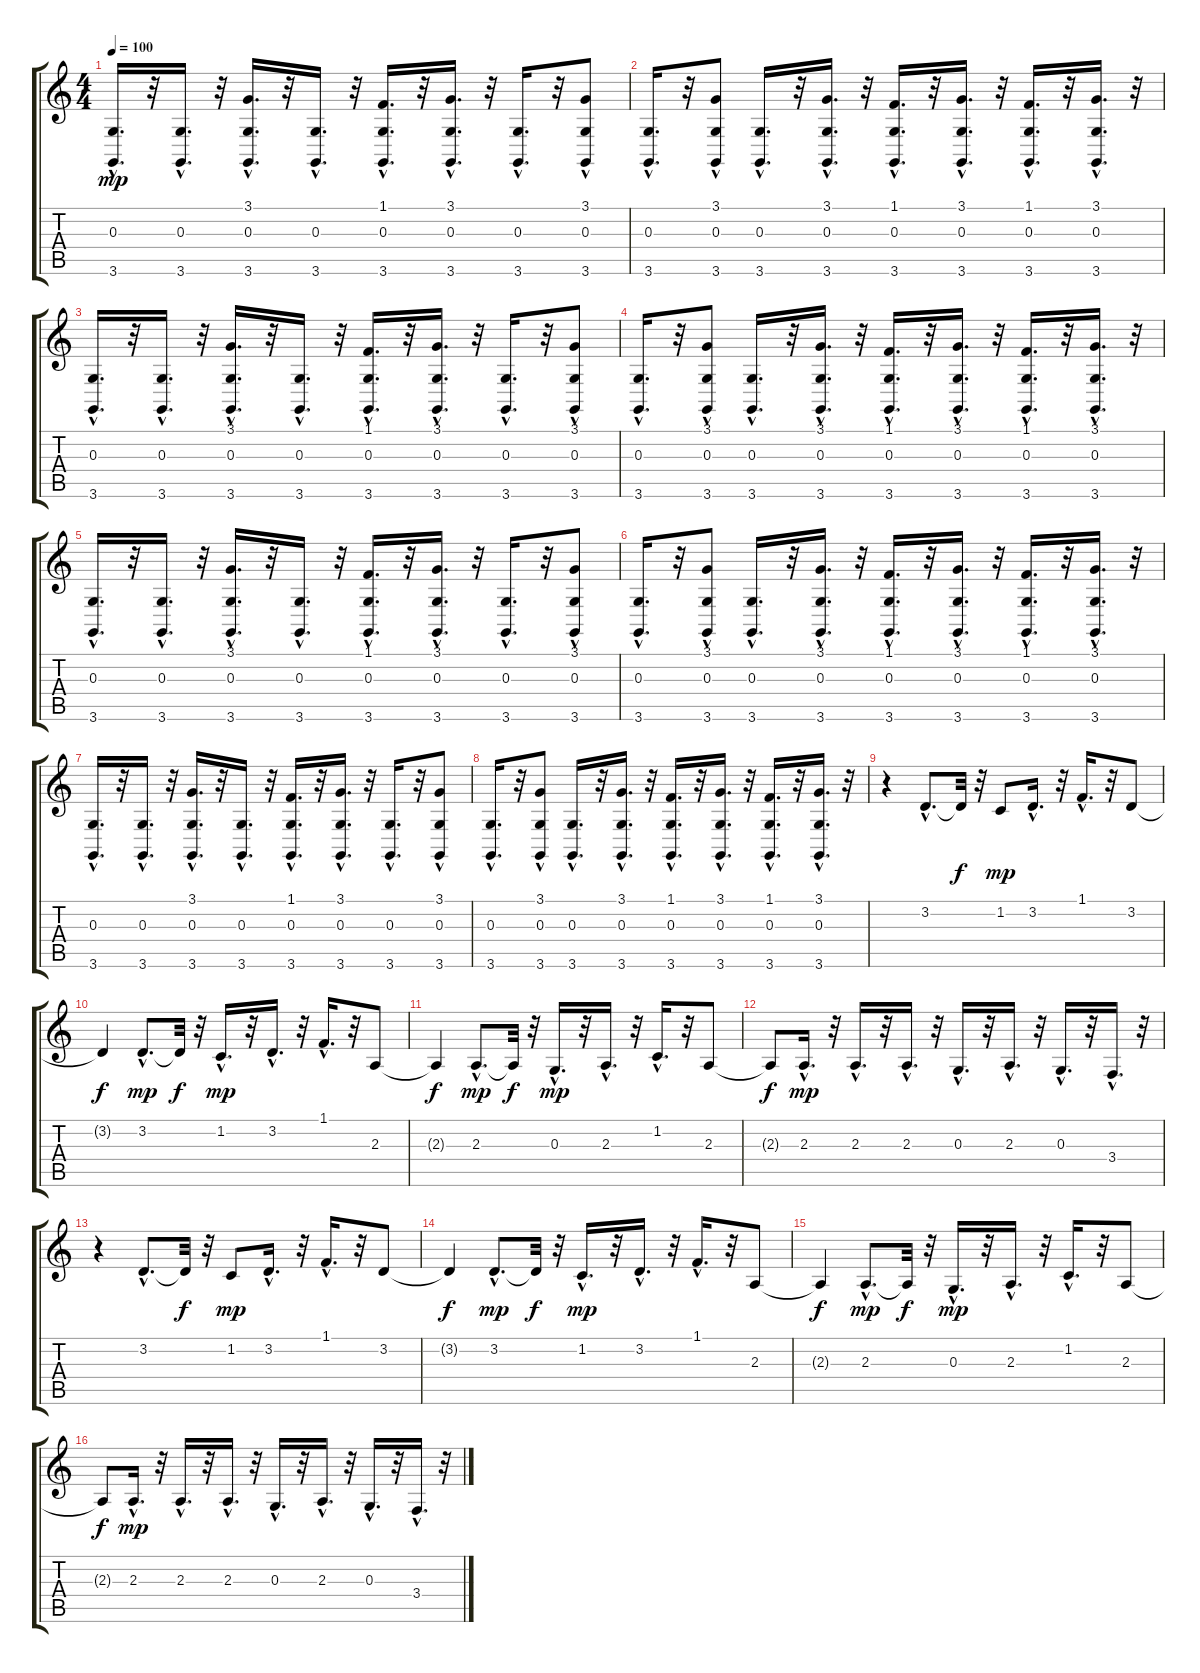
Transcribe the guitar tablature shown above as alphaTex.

\track "" {instrument acousticgrandpiano}
\staff {score tabs}
\tuning (E4 B3 G3 D3 A2 E2) {hide}
\ts (4 4)
\tempo 100
\clef g2
\ks c
(0.3{hac} 3.6{hac}).16{d dy mp instrument acousticgrandpiano} r.32 (0.3{hac} 3.6{hac}).16{d} r.32 (3.1{hac} 0.3{hac} 3.6{hac}).16{d} r.32 (0.3{hac} 3.6{hac}).16{d} r.32 (1.1{hac} 0.3{hac} 3.6{hac}).16{d} r.32 (3.1{hac} 0.3{hac} 3.6{hac}).16{d} r.32 (0.3{hac} 3.6{hac}).16{d} r.32 (3.1{hac} 0.3{hac} 3.6{hac}).8 |
(0.3{hac} 3.6{hac}).16{d} r.32 (3.1{hac} 0.3{hac} 3.6{hac}).8 (0.3{hac} 3.6{hac}).16{d} r.32 (3.1{hac} 0.3{hac} 3.6{hac}).16{d} r.32 (1.1{hac} 0.3{hac} 3.6{hac}).16{d} r.32 (3.1{hac} 0.3{hac} 3.6{hac}).16{d} r.32 (1.1{hac} 0.3{hac} 3.6{hac}).16{d} r.32 (3.1{hac} 0.3{hac} 3.6{hac}).16{d} r.32 |
(0.3{hac} 3.6{hac}).16{d} r.32 (0.3{hac} 3.6{hac}).16{d} r.32 (3.1{hac} 0.3{hac} 3.6{hac}).16{d} r.32 (0.3{hac} 3.6{hac}).16{d} r.32 (1.1{hac} 0.3{hac} 3.6{hac}).16{d} r.32 (3.1{hac} 0.3{hac} 3.6{hac}).16{d} r.32 (0.3{hac} 3.6{hac}).16{d} r.32 (3.1{hac} 0.3{hac} 3.6{hac}).8 |
(0.3{hac} 3.6{hac}).16{d} r.32 (3.1{hac} 0.3{hac} 3.6{hac}).8 (0.3{hac} 3.6{hac}).16{d} r.32 (3.1{hac} 0.3{hac} 3.6{hac}).16{d} r.32 (1.1{hac} 0.3{hac} 3.6{hac}).16{d} r.32 (3.1{hac} 0.3{hac} 3.6{hac}).16{d} r.32 (1.1{hac} 0.3{hac} 3.6{hac}).16{d} r.32 (3.1{hac} 0.3{hac} 3.6{hac}).16{d} r.32 |
(0.3{hac} 3.6{hac}).16{d} r.32 (0.3{hac} 3.6{hac}).16{d} r.32 (3.1{hac} 0.3{hac} 3.6{hac}).16{d} r.32 (0.3{hac} 3.6{hac}).16{d} r.32 (1.1{hac} 0.3{hac} 3.6{hac}).16{d} r.32 (3.1{hac} 0.3{hac} 3.6{hac}).16{d} r.32 (0.3{hac} 3.6{hac}).16{d} r.32 (3.1{hac} 0.3{hac} 3.6{hac}).8 |
(0.3{hac} 3.6{hac}).16{d} r.32 (3.1{hac} 0.3{hac} 3.6{hac}).8 (0.3{hac} 3.6{hac}).16{d} r.32 (3.1{hac} 0.3{hac} 3.6{hac}).16{d} r.32 (1.1{hac} 0.3{hac} 3.6{hac}).16{d} r.32 (3.1{hac} 0.3{hac} 3.6{hac}).16{d} r.32 (1.1{hac} 0.3{hac} 3.6{hac}).16{d} r.32 (3.1{hac} 0.3{hac} 3.6{hac}).16{d} r.32 |
(0.3{hac} 3.6{hac}).16{d} r.32 (0.3{hac} 3.6{hac}).16{d} r.32 (3.1{hac} 0.3{hac} 3.6{hac}).16{d} r.32 (0.3{hac} 3.6{hac}).16{d} r.32 (1.1{hac} 0.3{hac} 3.6{hac}).16{d} r.32 (3.1{hac} 0.3{hac} 3.6{hac}).16{d} r.32 (0.3{hac} 3.6{hac}).16{d} r.32 (3.1{hac} 0.3{hac} 3.6{hac}).8 |
(0.3{hac} 3.6{hac}).16{d} r.32 (3.1{hac} 0.3{hac} 3.6{hac}).8 (0.3{hac} 3.6{hac}).16{d} r.32 (3.1{hac} 0.3{hac} 3.6{hac}).16{d} r.32 (1.1{hac} 0.3{hac} 3.6{hac}).16{d} r.32 (3.1{hac} 0.3{hac} 3.6{hac}).16{d} r.32 (1.1{hac} 0.3{hac} 3.6{hac}).16{d} r.32 (3.1{hac} 0.3{hac} 3.6{hac}).16{d} r.32 |
r.4 3.2{hac}.8{d} 3.2{t}.32{dy f} r.32 1.2.8{dy mp} 3.2{hac}.16{d} r.32 1.1{hac}.16{d} r.32 3.2.8 |
3.2{t}.4{dy f} 3.2{hac}.8{d dy mp} 3.2{t}.32{dy f} r.32 1.2{hac}.16{d dy mp} r.32 3.2{hac}.16{d} r.32 1.1{hac}.16{d} r.32 2.3.8 |
2.3{t}.4{dy f} 2.3{hac}.8{d dy mp} 2.3{t}.32{dy f} r.32 0.3{hac}.16{d dy mp} r.32 2.3{hac}.16{d} r.32 1.2{hac}.16{d} r.32 2.3.8 |
2.3{t}.8{dy f} 2.3{hac}.16{d dy mp} r.32 2.3{hac}.16{d} r.32 2.3{hac}.16{d} r.32 0.3{hac}.16{d} r.32 2.3{hac}.16{d} r.32 0.3{hac}.16{d} r.32 3.4{hac}.16{d} r.32 |
r.4 3.2{hac}.8{d} 3.2{t}.32{dy f} r.32 1.2.8{dy mp} 3.2{hac}.16{d} r.32 1.1{hac}.16{d} r.32 3.2.8 |
3.2{t}.4{dy f} 3.2{hac}.8{d dy mp} 3.2{t}.32{dy f} r.32 1.2{hac}.16{d dy mp} r.32 3.2{hac}.16{d} r.32 1.1{hac}.16{d} r.32 2.3.8 |
2.3{t}.4{dy f} 2.3{hac}.8{d dy mp} 2.3{t}.32{dy f} r.32 0.3{hac}.16{d dy mp} r.32 2.3{hac}.16{d} r.32 1.2{hac}.16{d} r.32 2.3.8 |
2.3{t}.8{dy f} 2.3{hac}.16{d dy mp} r.32 2.3{hac}.16{d} r.32 2.3{hac}.16{d} r.32 0.3{hac}.16{d} r.32 2.3{hac}.16{d} r.32 0.3{hac}.16{d} r.32 3.4{hac}.16{d} r.32
